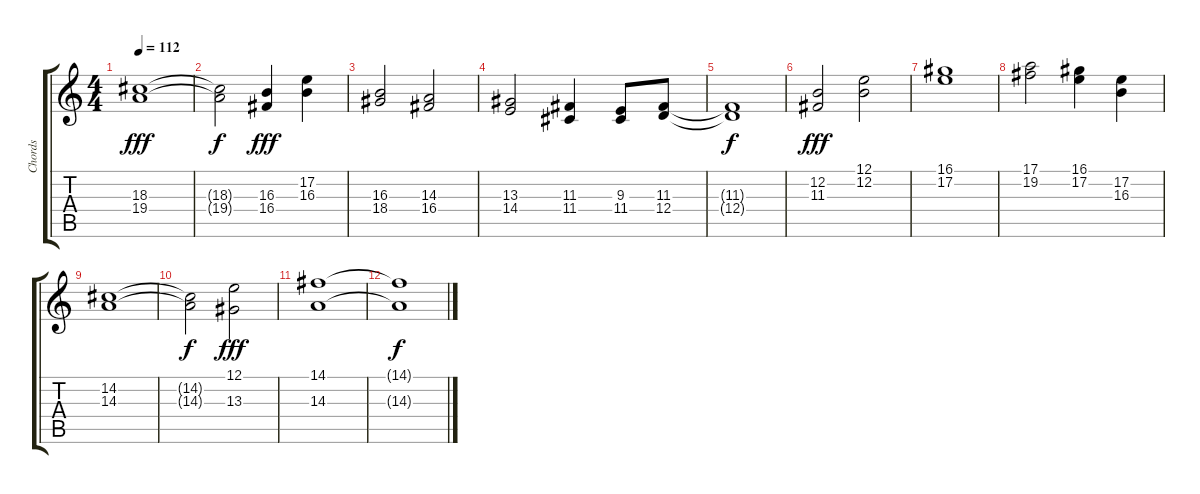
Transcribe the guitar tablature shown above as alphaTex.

\track ("Chords" "Chords") {instrument brightacousticpiano}
\staff {score tabs}
\tuning (E4 B3 G3 D3 A2 E2) {hide}
\ts (4 4)
\tempo 112
\clef g2
\ks c
(18.3 19.4).1{dy fff} |
(18.3{t} 19.4{t}).2{dy f} (16.3 16.4).4{dy fff} (17.2 16.3).4 |
(16.3 18.4).2 (14.3 16.4).2 |
(13.3 14.4).2 (11.3 11.4).4 (9.3 11.4).8 (11.3 12.4).8 |
(11.3{t} 12.4{t}).1{dy f} |
(12.2 11.3).2{dy fff} (12.1 12.2).2 |
(16.1 17.2).1 |
(17.1 19.2).2 (16.1 17.2).4 (17.2 16.3).4 |
(14.2 14.3).1 |
(14.2{t} 14.3{t}).2{dy f} (12.1 13.3).2{dy fff} |
(14.1 14.3).1 |
(14.1{t} 14.3{t}).1{dy f}
